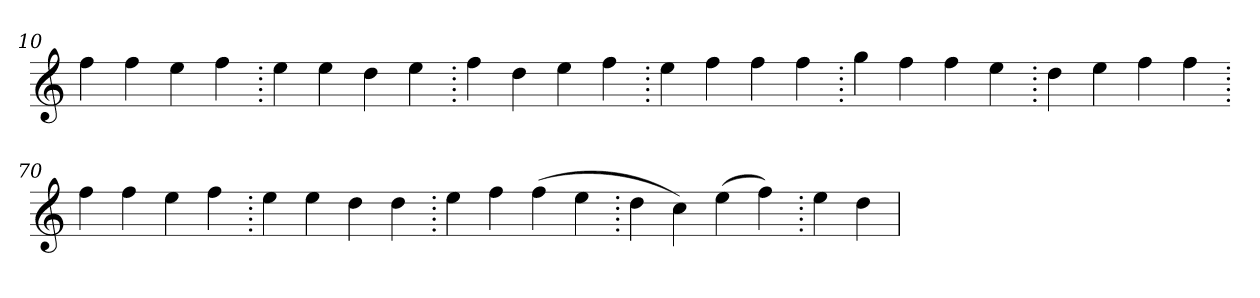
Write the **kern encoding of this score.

**kern
*part1
*staff1
*clefG2
=10.
4ff
4ff
4ee
4ff
=20.
4ee
4ee
4dd
4ee
=30.
4ff
4dd
4ee
4ff
=40.
4ee
4ff
4ff
4ff
=50.
4gg
4ff
4ff
4ee
=60.
4dd
4ee
4ff
4ff
=70.
4ff
4ff
4ee
4ff
=80.
4ee
4ee
4dd
4dd
=90.
4ee
4ff
(>4ff
4ee
=100.
4dd
4cc)
(>4ee
4ff)
=110.
4ee
4dd
=
*-
